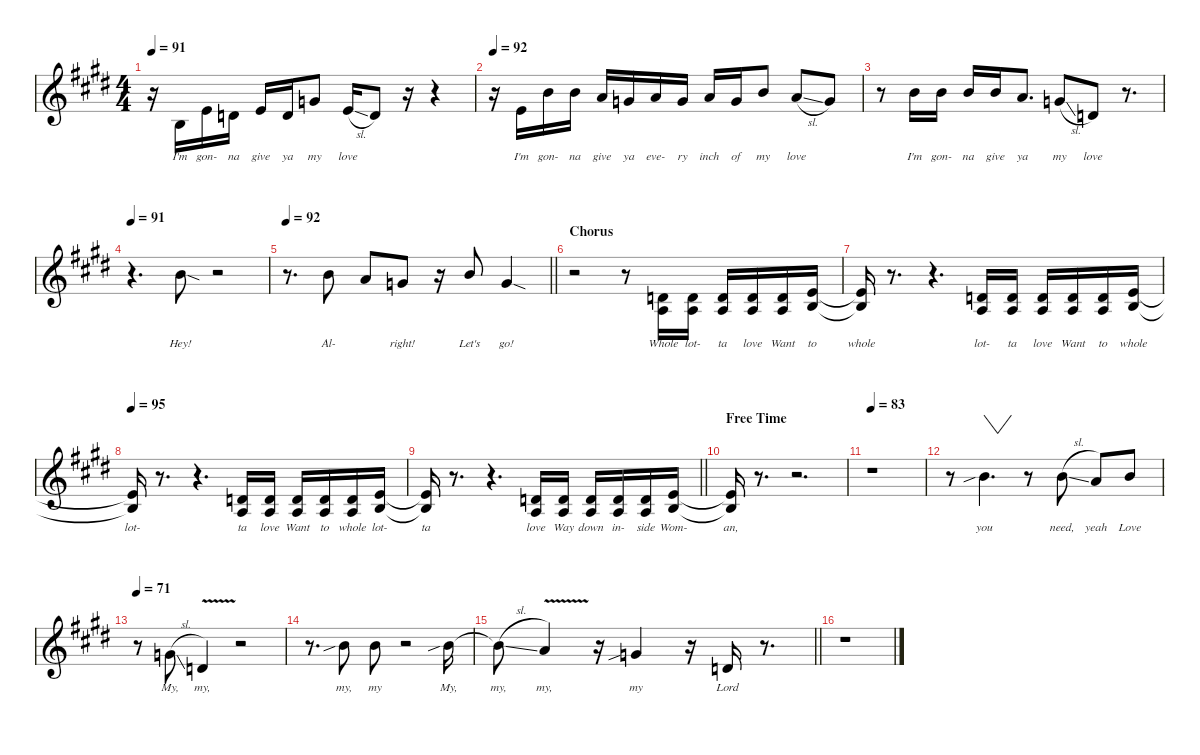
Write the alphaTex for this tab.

\defaultSystemsLayout 4
\hideDynamics
\bracketExtendMode nobrackets
\singleTrackTrackNamePolicy hidden
\multiTrackTrackNamePolicy hidden
\firstSystemTrackNameMode fullname
\firstSystemTrackNameOrientation horizontal
\otherSystemsTrackNameOrientation horizontal
\track ("Vocals" "ob.") {defaultSystemsLayout 4 instrument oboe}
\staff {score}
\tuning (E4 B3 G3 D3 A2 E2)
\ts (4 4)
\tempo 91
\clef g2
\ks e
r.16{dy f beam Down} 0.2{acc forcenatural}.16{lyrics (0 "I'm") lyrics (1 "") lyrics (2 "") lyrics (3 "") lyrics (4 "") beam Up} 0.1{acc forcenatural}.16{lyrics (0 "gon-") lyrics (1 "") lyrics (2 "") lyrics (3 "") lyrics (4 "") beam Up} 3.2{acc forcenatural}.16{lyrics (0 "na") lyrics (1 "") lyrics (2 "") lyrics (3 "") lyrics (4 "") beam Up} 0.1{acc forcenatural}.16{lyrics (0 "give") lyrics (1 "") lyrics (2 "") lyrics (3 "") lyrics (4 "") beam Up} 3.2{acc forcenatural}.16{lyrics (0 "ya") lyrics (1 "") lyrics (2 "") lyrics (3 "") lyrics (4 "") beam Up} 3.1{acc forcenatural}.8{lyrics (0 "my") lyrics (1 "") lyrics (2 "") lyrics (3 "") lyrics (4 "") beam Up} 5.2{sl acc forcenatural}.16{lyrics (0 "love") lyrics (1 "") lyrics (2 "") lyrics (3 "") lyrics (4 "") beam Up} 3.2{acc forcenatural}.8{beam Up} r.16{beam Up} r.4{beam Up} |
\tempo 92
r.16{beam Down} 0.1{acc forcenatural}.16{lyrics (0 "I'm") lyrics (1 "") lyrics (2 "") lyrics (3 "") lyrics (4 "") beam Up} 7.1{acc forcenatural}.16{lyrics (0 "gon-") lyrics (1 "") lyrics (2 "") lyrics (3 "") lyrics (4 "") beam Up} 7.1{acc forcenatural}.16{lyrics (0 "na") lyrics (1 "") lyrics (2 "") lyrics (3 "") lyrics (4 "") beam Up} 5.1{acc forcenatural}.16{lyrics (0 "give") lyrics (1 "") lyrics (2 "") lyrics (3 "") lyrics (4 "") beam Up} 3.1{acc forcenatural}.16{lyrics (0 "ya") lyrics (1 "") lyrics (2 "") lyrics (3 "") lyrics (4 "") beam Up} 5.1{acc forcenatural}.16{lyrics (0 "eve-") lyrics (1 "") lyrics (2 "") lyrics (3 "") lyrics (4 "") beam Up} 3.1{acc forcenatural}.16{lyrics (0 "ry") lyrics (1 "") lyrics (2 "") lyrics (3 "") lyrics (4 "") beam Up} 5.1{acc forcenatural}.16{lyrics (0 "inch") lyrics (1 "") lyrics (2 "") lyrics (3 "") lyrics (4 "") beam Up} 3.1{acc forcenatural}.16{lyrics (0 "of") lyrics (1 "") lyrics (2 "") lyrics (3 "") lyrics (4 "") beam Up} 7.1{acc forcenatural}.8{lyrics (0 "my") lyrics (1 "") lyrics (2 "") lyrics (3 "") lyrics (4 "") beam Up} 5.1{sl acc forcenatural}.8{lyrics (0 "love") lyrics (1 "") lyrics (2 "") lyrics (3 "") lyrics (4 "") beam Up} 3.1{acc forcenatural}.8{beam Up} |
r.8{beam Down} 7.1{acc forcenatural}.16{lyrics (0 "I'm") lyrics (1 "") lyrics (2 "") lyrics (3 "") lyrics (4 "") beam Up} 7.1{acc forcenatural}.16{lyrics (0 "gon-") lyrics (1 "") lyrics (2 "") lyrics (3 "") lyrics (4 "") beam Up} 7.1{acc forcenatural}.16{lyrics (0 "na") lyrics (1 "") lyrics (2 "") lyrics (3 "") lyrics (4 "") beam Up} 7.1{acc forcenatural}.16{lyrics (0 "give") lyrics (1 "") lyrics (2 "") lyrics (3 "") lyrics (4 "") beam Up} 5.1{acc forcenatural}.8{d lyrics (0 "ya") lyrics (1 "") lyrics (2 "") lyrics (3 "") lyrics (4 "") beam Up} 8.2{sl acc forcenatural}.8{lyrics (0 "my") lyrics (1 "") lyrics (2 "") lyrics (3 "") lyrics (4 "") beam Up} 3.2{acc forcenatural}.8{lyrics (0 "love") lyrics (1 "") lyrics (2 "") lyrics (3 "") lyrics (4 "") beam Up} r.8{d beam Up} |
\tempo 91
r.4{d beam Down} 7.1{sod acc forcenatural}.8{lyrics (0 "Hey!") lyrics (1 "") lyrics (2 "") lyrics (3 "") lyrics (4 "") beam Down} r.2{beam Down} |
\tempo 92
\barLineRight lightlight
r.8{d beam Down} 7.1{acc forcenatural}.8{lyrics (0 "Al-") lyrics (1 "") lyrics (2 "") lyrics (3 "") lyrics (4 "") beam Down} 5.1{acc forcenatural}.8{beam Up} 3.1{acc forcenatural}.8{lyrics (0 "right!") lyrics (1 "") lyrics (2 "") lyrics (3 "") lyrics (4 "") beam Up} r.16{beam Up} 7.1{acc forcenatural}.8{lyrics (0 "Let's") lyrics (1 "") lyrics (2 "") lyrics (3 "") lyrics (4 "") beam Up} 3.1{sod acc forcenatural}.4{lyrics (0 "go!") lyrics (1 "") lyrics (2 "") lyrics (3 "") lyrics (4 "") beam Up} |
\section ("" "Chorus")
r.2{beam Down} r.8{beam Down} (3.2{acc forcenatural} 2.3{acc forcenatural}).16{lyrics (0 "Whole") lyrics (1 "") lyrics (2 "") lyrics (3 "") lyrics (4 "") beam Up} (3.2{acc forcenatural} 2.3{acc forcenatural}).16{lyrics (0 "lot-") lyrics (1 "") lyrics (2 "") lyrics (3 "") lyrics (4 "") beam Up} (3.2{acc forcenatural} 2.3{acc forcenatural}).16{lyrics (0 "ta") lyrics (1 "") lyrics (2 "") lyrics (3 "") lyrics (4 "") beam Up} (3.2{acc forcenatural} 2.3{acc forcenatural}).16{lyrics (0 "love") lyrics (1 "") lyrics (2 "") lyrics (3 "") lyrics (4 "") beam Up} (3.2{acc forcenatural} 2.3{acc forcenatural}).16{lyrics (0 "Want") lyrics (1 "") lyrics (2 "") lyrics (3 "") lyrics (4 "") beam Up} (0.1{acc forcenatural} 0.2{acc forcenatural}).16{lyrics (0 "to") lyrics (1 "") lyrics (2 "") lyrics (3 "") lyrics (4 "") beam Up} |
(0.1{t acc forcenatural} 0.2{t acc forcenatural}).16{lyrics (0 "whole") lyrics (1 "") lyrics (2 "") lyrics (3 "") lyrics (4 "") beam Up} r.8{d beam Up} r.4{d beam Up} (3.2{acc forcenatural} 2.3{acc forcenatural}).16{lyrics (0 "lot-") lyrics (1 "") lyrics (2 "") lyrics (3 "") lyrics (4 "") beam Up} (3.2{acc forcenatural} 2.3{acc forcenatural}).16{lyrics (0 "ta") lyrics (1 "") lyrics (2 "") lyrics (3 "") lyrics (4 "") beam Up} (3.2{acc forcenatural} 2.3{acc forcenatural}).16{lyrics (0 "love") lyrics (1 "") lyrics (2 "") lyrics (3 "") lyrics (4 "") beam Up} (3.2{acc forcenatural} 2.3{acc forcenatural}).16{lyrics (0 "Want") lyrics (1 "") lyrics (2 "") lyrics (3 "") lyrics (4 "") beam Up} (3.2{acc forcenatural} 2.3{acc forcenatural}).16{lyrics (0 "to") lyrics (1 "") lyrics (2 "") lyrics (3 "") lyrics (4 "") beam Up} (0.1{acc forcenatural} 0.2{acc forcenatural}).16{lyrics (0 "whole") lyrics (1 "") lyrics (2 "") lyrics (3 "") lyrics (4 "") beam Up} |
\tempo 95
(0.1{t acc forcenatural} 0.2{t acc forcenatural}).16{lyrics (0 "lot-") lyrics (1 "") lyrics (2 "") lyrics (3 "") lyrics (4 "") beam Up} r.8{d beam Up} r.4{d beam Up} (3.2{acc forcenatural} 2.3{acc forcenatural}).16{lyrics (0 "ta") lyrics (1 "") lyrics (2 "") lyrics (3 "") lyrics (4 "") beam Up} (3.2{acc forcenatural} 2.3{acc forcenatural}).16{lyrics (0 "love") lyrics (1 "") lyrics (2 "") lyrics (3 "") lyrics (4 "") beam Up} (3.2{acc forcenatural} 2.3{acc forcenatural}).16{lyrics (0 "Want") lyrics (1 "") lyrics (2 "") lyrics (3 "") lyrics (4 "") beam Up} (3.2{acc forcenatural} 2.3{acc forcenatural}).16{lyrics (0 "to") lyrics (1 "") lyrics (2 "") lyrics (3 "") lyrics (4 "") beam Up} (3.2{acc forcenatural} 2.3{acc forcenatural}).16{lyrics (0 "whole") lyrics (1 "") lyrics (2 "") lyrics (3 "") lyrics (4 "") beam Up} (0.1{acc forcenatural} 0.2{acc forcenatural}).16{lyrics (0 "lot-") lyrics (1 "") lyrics (2 "") lyrics (3 "") lyrics (4 "") beam Up} |
\barLineRight lightlight
(0.1{t acc forcenatural} 0.2{t acc forcenatural}).16{lyrics (0 "ta") lyrics (1 "") lyrics (2 "") lyrics (3 "") lyrics (4 "") beam Up} r.8{d beam Up} r.4{d beam Up} (3.2{acc forcenatural} 2.3{acc forcenatural}).16{lyrics (0 "love") lyrics (1 "") lyrics (2 "") lyrics (3 "") lyrics (4 "") beam Up} (3.2{acc forcenatural} 2.3{acc forcenatural}).16{lyrics (0 "Way") lyrics (1 "") lyrics (2 "") lyrics (3 "") lyrics (4 "") beam Up} (3.2{acc forcenatural} 2.3{acc forcenatural}).16{lyrics (0 "down") lyrics (1 "") lyrics (2 "") lyrics (3 "") lyrics (4 "") beam Up} (3.2{acc forcenatural} 2.3{acc forcenatural}).16{lyrics (0 "in-") lyrics (1 "") lyrics (2 "") lyrics (3 "") lyrics (4 "") beam Up} (3.2{acc forcenatural} 2.3{acc forcenatural}).16{lyrics (0 "side") lyrics (1 "") lyrics (2 "") lyrics (3 "") lyrics (4 "") beam Up} (0.1{acc forcenatural} 0.2{acc forcenatural}).16{lyrics (0 "Wom-") lyrics (1 "") lyrics (2 "") lyrics (3 "") lyrics (4 "") beam Up} |
\section ("" "Free Time")
(0.1{t acc forcenatural} 0.2{t acc forcenatural}).16{lyrics (0 "an,") lyrics (1 "") lyrics (2 "") lyrics (3 "") lyrics (4 "") beam Up} r.8{d beam Up} r.2{d beam Up} |
\tempo 83
r.1{beam Down} |
r.8{beam Down} 7.1{sib acc forcenatural}.4{vw d lyrics (0 "you") lyrics (1 "") lyrics (2 "") lyrics (3 "") lyrics (4 "") beam Down} r.8{beam Down} 7.1{sl acc forcenatural}.8{lyrics (0 "need,") lyrics (1 "") lyrics (2 "") lyrics (3 "") lyrics (4 "") beam Down} 5.1{acc forcenatural}.8{lyrics (0 "yeah") lyrics (1 "") lyrics (2 "") lyrics (3 "") lyrics (4 "") beam Up} 7.1{acc forcenatural}.8{lyrics (0 "Love") lyrics (1 "") lyrics (2 "") lyrics (3 "") lyrics (4 "") beam Up} |
\tempo 71
r.8{beam Down} 8.2{sl acc forcenatural}.8{lyrics (0 "My,") lyrics (1 "") lyrics (2 "") lyrics (3 "") lyrics (4 "") beam Up} 3.2{v acc forcenatural}.4{lyrics (0 "my,") lyrics (1 "") lyrics (2 "") lyrics (3 "") lyrics (4 "") beam Up} r.2{beam Up} |
r.8{d beam Down} 7.1{sib acc forcenatural}.8{lyrics (0 "my,") lyrics (1 "") lyrics (2 "") lyrics (3 "") lyrics (4 "") beam Down} 7.1{acc forcenatural}.8{lyrics (0 "my") lyrics (1 "") lyrics (2 "") lyrics (3 "") lyrics (4 "") beam Down} r.2{beam Down} 7.1{sib acc forcenatural}.16{lyrics (0 "My,") lyrics (1 "") lyrics (2 "") lyrics (3 "") lyrics (4 "") beam Down} |
\barLineRight lightlight
7.1{sl t acc forcenatural}.8{lyrics (0 "my,") lyrics (1 "") lyrics (2 "") lyrics (3 "") lyrics (4 "") beam Down} 5.1{v acc forcenatural}.4{lyrics (0 "my,") lyrics (1 "") lyrics (2 "") lyrics (3 "") lyrics (4 "") beam Up} r.16{beam Up} 3.1{sib acc forcenatural}.4{lyrics (0 "my") lyrics (1 "") lyrics (2 "") lyrics (3 "") lyrics (4 "") beam Up} r.16{beam Up} 3.2{acc forcenatural}.16{lyrics (0 "Lord") lyrics (1 "") lyrics (2 "") lyrics (3 "") lyrics (4 "") dy pp beam Up} r.8{d beam Up} |
r.1{beam Down}
